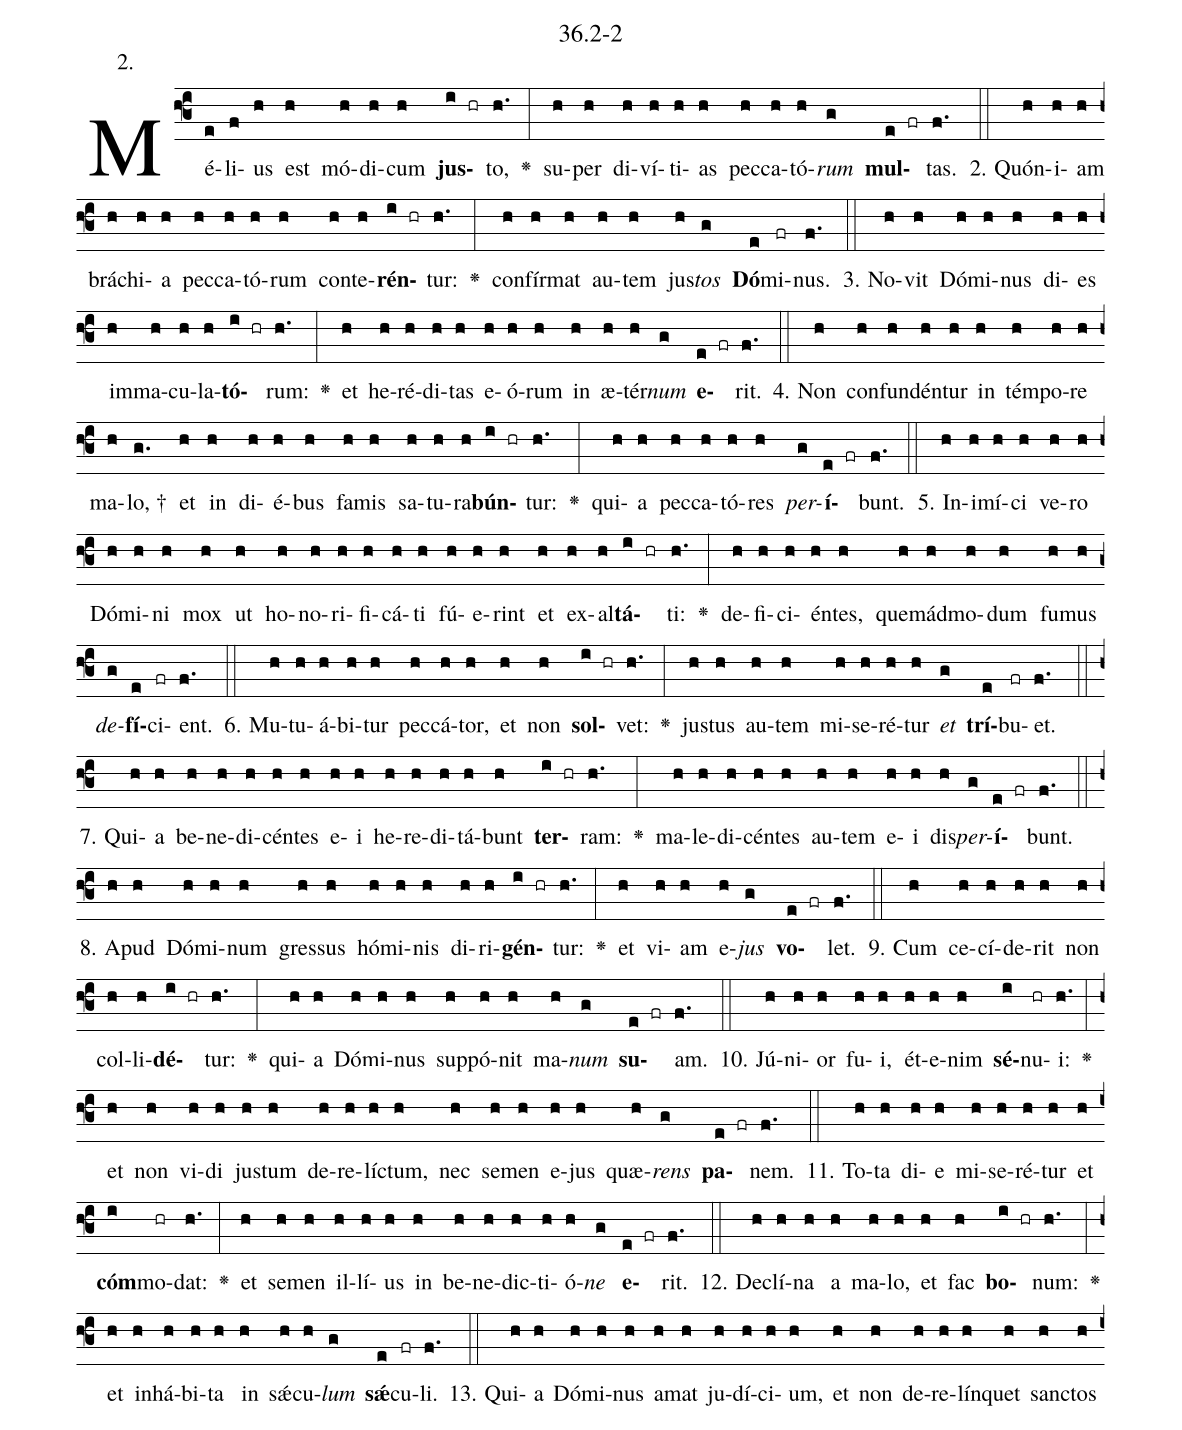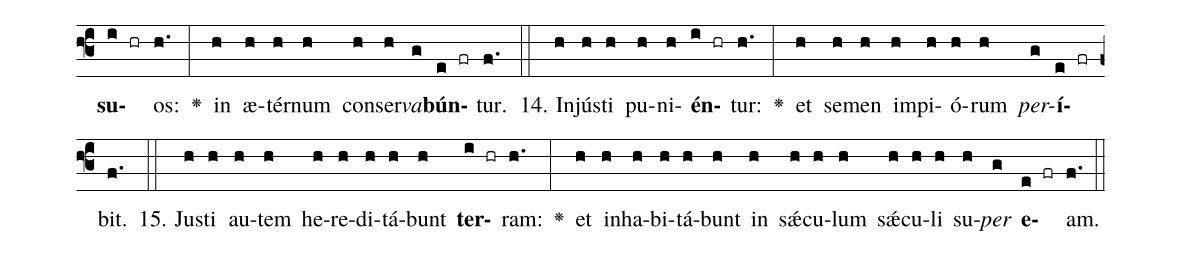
name: 36.2-2;
annotation: 2.;
%%
(f3)Mé(e)li(f)us(h) est(h) mó(h)di(h)cum(h) <b>jus</b>(i hr)to,(h.) <v>\greheightstar</v>(:) su(h)per(h) di(h)ví(h)ti(h)as(h) pec(h)ca(h)tó(h)<i>rum</i>(g) <b>mul</b>(e fr)tas.(f.) (::)
2. Quón(h)i(h)am(h) brá(h)chi(h)a(h) pec(h)ca(h)tó(h)rum(h) con(h)te(h)<b>rén</b>(i hr)tur:(h.) <v>\greheightstar</v>(:) con(h)fír(h)mat(h) au(h)tem(h) jus(h)<i>tos</i>(g) <b>Dó</b>(e)mi(fr)nus.(f.) (::)
3. No(h)vit(h) Dó(h)mi(h)nus(h) di(h)es(h) im(h)ma(h)cu(h)la(h)<b>tó</b>(i hr)rum:(h.) <v>\greheightstar</v>(:) et(h) he(h)ré(h)di(h)tas(h) e(h)ó(h)rum(h) in(h) æ(h)tér(h)<i>num</i>(g) <b>e</b>(e fr)rit.(f.) (::)
4. Non(h) con(h)fun(h)dén(h)tur(h) in(h) tém(h)po(h)re(h) ma(h)lo, †(g.) et(h) in(h) di(h)é(h)bus(h) fa(h)mis(h) sa(h)tu(h)ra(h)<b>bún</b>(i hr)tur:(h.) <v>\greheightstar</v>(:) qui(h)a(h) pec(h)ca(h)tó(h)res(h) <i>per</i>(g)<b>í</b>(e fr)bunt.(f.) (::)
5. In(h)i(h)mí(h)ci(h) ve(h)ro(h) Dó(h)mi(h)ni(h) mox(h) ut(h) ho(h)no(h)ri(h)fi(h)cá(h)ti(h) fú(h)e(h)rint(h) et(h) ex(h)al(h)<b>tá</b>(i hr)ti:(h.) <v>\greheightstar</v>(:) de(h)fi(h)ci(h)én(h)tes,(h) quem(h)ád(h)mo(h)dum(h) fu(h)mus(h) <i>de</i>(g)<b>fí</b>(e)ci(fr)ent.(f.) (::)
6. Mu(h)tu(h)á(h)bi(h)tur(h) pec(h)cá(h)tor,(h) et(h) non(h) <b>sol</b>(i hr)vet:(h.) <v>\greheightstar</v>(:) jus(h)tus(h) au(h)tem(h) mi(h)se(h)ré(h)tur(h) <i>et</i>(g) <b>trí</b>(e)bu(fr)et.(f.) (::)
7. Qui(h)a(h) be(h)ne(h)di(h)cén(h)tes(h) e(h)i(h) he(h)re(h)di(h)tá(h)bunt(h) <b>ter</b>(i hr)ram:(h.) <v>\greheightstar</v>(:) ma(h)le(h)di(h)cén(h)tes(h) au(h)tem(h) e(h)i(h) dis(h)<i>per</i>(g)<b>í</b>(e fr)bunt.(f.) (::)
8. A(h)pud(h) Dó(h)mi(h)num(h) gres(h)sus(h) hó(h)mi(h)nis(h) di(h)ri(h)<b>gén</b>(i hr)tur:(h.) <v>\greheightstar</v>(:) et(h) vi(h)am(h) e(h)<i>jus</i>(g) <b>vo</b>(e fr)let.(f.) (::)
9. Cum(h) ce(h)cí(h)de(h)rit(h) non(h) col(h)li(h)<b>dé</b>(i hr)tur:(h.) <v>\greheightstar</v>(:) qui(h)a(h) Dó(h)mi(h)nus(h) sup(h)pó(h)nit(h) ma(h)<i>num</i>(g) <b>su</b>(e fr)am.(f.) (::)
10. Jú(h)ni(h)or(h) fu(h)i,(h) ét(h)e(h)nim(h) <b>sé</b>(i)nu(hr)i:(h.) <v>\greheightstar</v>(:) et(h) non(h) vi(h)di(h) jus(h)tum(h) de(h)re(h)líc(h)tum,(h) nec(h) se(h)men(h) e(h)jus(h) quæ(h)<i>rens</i>(g) <b>pa</b>(e fr)nem.(f.) (::)
11. To(h)ta(h) di(h)e(h) mi(h)se(h)ré(h)tur(h) et(h) <b>cóm</b>(i)mo(hr)dat:(h.) <v>\greheightstar</v>(:) et(h) se(h)men(h) il(h)lí(h)us(h) in(h) be(h)ne(h)dic(h)ti(h)ó(h)<i>ne</i>(g) <b>e</b>(e fr)rit.(f.) (::)
12. De(h)clí(h)na(h) a(h) ma(h)lo,(h) et(h) fac(h) <b>bo</b>(i hr)num:(h.) <v>\greheightstar</v>(:) et(h) in(h)há(h)bi(h)ta(h) in(h) sǽ(h)cu(h)<i>lum</i>(g) <b>sǽ</b>(e)cu(fr)li.(f.) (::)
13. Qui(h)a(h) Dó(h)mi(h)nus(h) a(h)mat(h) ju(h)dí(h)ci(h)um,(h) et(h) non(h) de(h)re(h)lín(h)quet(h) sanc(h)tos(h) <b>su</b>(i hr)os:(h.) <v>\greheightstar</v>(:) in(h) æ(h)tér(h)num(h) con(h)ser(h)<i>va</i>(g)<b>bún</b>(e fr)tur.(f.) (::)
14. In(h)jús(h)ti(h) pu(h)ni(h)<b>én</b>(i hr)tur:(h.) <v>\greheightstar</v>(:) et(h) se(h)men(h) im(h)pi(h)ó(h)rum(h) <i>per</i>(g)<b>í</b>(e fr)bit.(f.) (::)
15. Jus(h)ti(h) au(h)tem(h) he(h)re(h)di(h)tá(h)bunt(h) <b>ter</b>(i hr)ram:(h.) <v>\greheightstar</v>(:) et(h) in(h)ha(h)bi(h)tá(h)bunt(h) in(h) sǽ(h)cu(h)lum(h) sǽ(h)cu(h)li(h) su(h)<i>per</i>(g) <b>e</b>(e fr)am.(f.) (::)
